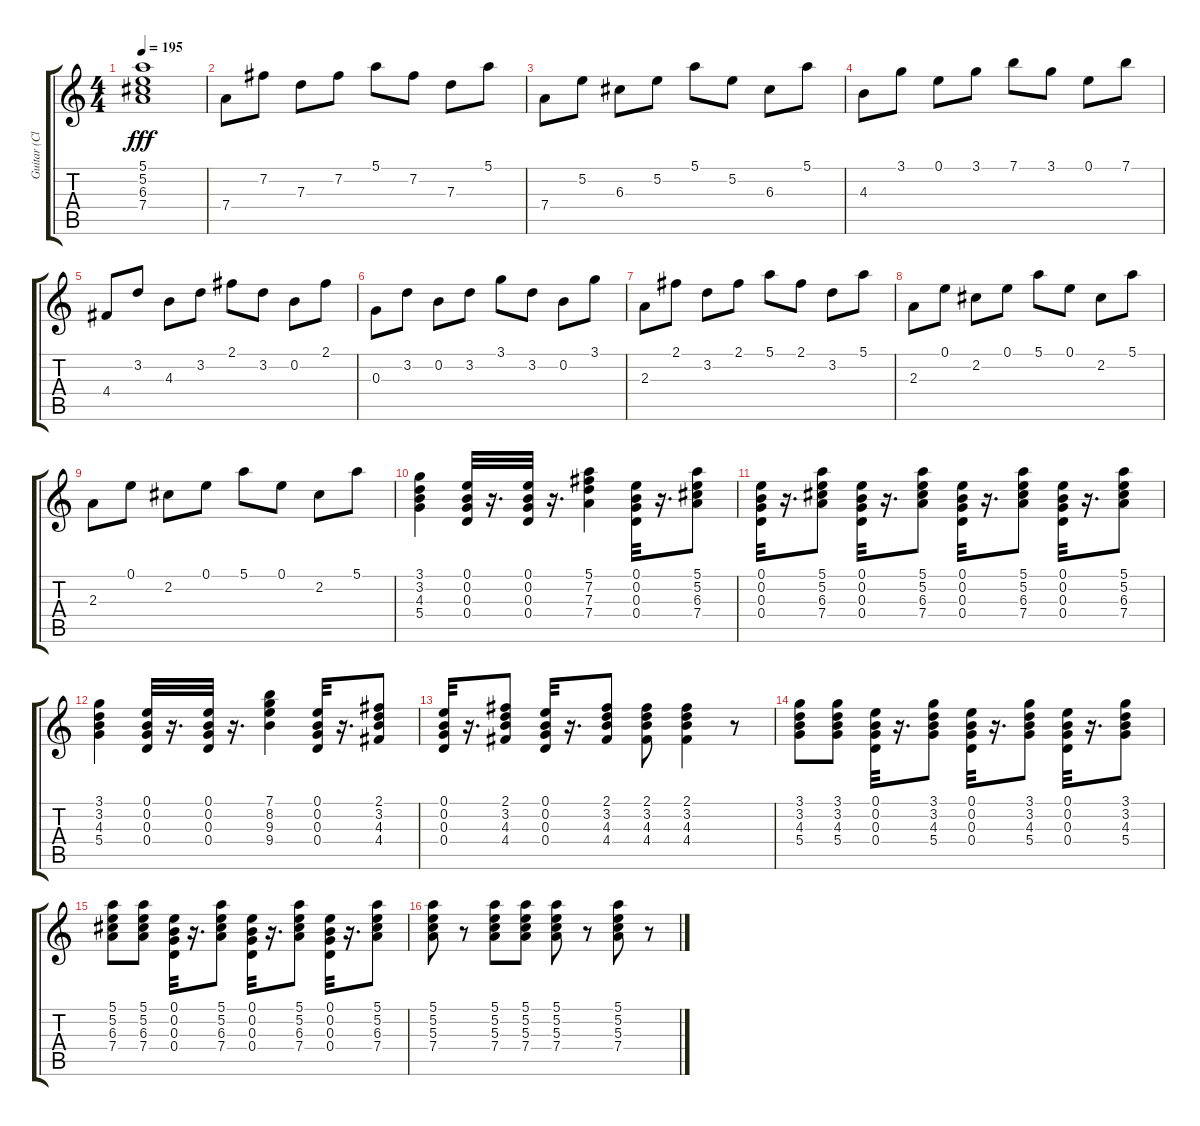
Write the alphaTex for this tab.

\track ("Guitar (Clean)" "Guitar (Cl") {instrument electricguitarclean}
\staff {score tabs}
\tuning (E4 B3 G3 D3 A2 E2) {hide}
\ts (4 4)
\tempo 195
\clef g2
\ks c
(5.1 5.2 6.3 7.4).1{dy fff} |
7.4.8 7.2.8 7.3.8 7.2.8 5.1.8 7.2.8 7.3.8 5.1.8 |
7.4.8 5.2.8 6.3.8 5.2.8 5.1.8 5.2.8 6.3.8 5.1.8 |
4.3.8 3.1.8 0.1.8 3.1.8 7.1.8 3.1.8 0.1.8 7.1.8 |
4.4.8 3.2.8 4.3.8 3.2.8 2.1.8 3.2.8 0.2.8 2.1.8 |
0.3.8 3.2.8 0.2.8 3.2.8 3.1.8 3.2.8 0.2.8 3.1.8 |
2.3.8 2.1.8 3.2.8 2.1.8 5.1.8 2.1.8 3.2.8 5.1.8 |
2.3.8 0.1.8 2.2.8 0.1.8 5.1.8 0.1.8 2.2.8 5.1.8 |
2.3.8 0.1.8 2.2.8 0.1.8 5.1.8 0.1.8 2.2.8 5.1.8 |
(3.1 3.2 4.3 5.4).4 (0.1 0.2 0.3 0.4).32 r.16{d} (0.1 0.2 0.3 0.4).32 r.16{d} (5.1 7.2 7.3 7.4).4 (0.1 0.2 0.3 0.4).32 r.16{d} (5.1 5.2 6.3 7.4).8 |
(0.1 0.2 0.3 0.4).32 r.16{d} (5.1 5.2 6.3 7.4).8 (0.1 0.2 0.3 0.4).32 r.16{d} (5.1 5.2 6.3 7.4).8 (0.1 0.2 0.3 0.4).32 r.16{d} (5.1 5.2 6.3 7.4).8 (0.1 0.2 0.3 0.4).32 r.16{d} (5.1 5.2 6.3 7.4).8 |
(3.1 3.2 4.3 5.4).4 (0.1 0.2 0.3 0.4).32 r.16{d} (0.1 0.2 0.3 0.4).32 r.16{d} (7.1 8.2 9.3 9.4).4 (0.1 0.2 0.3 0.4).32 r.16{d} (2.1 3.2 4.3 4.4).8 |
(0.1 0.2 0.3 0.4).32 r.16{d} (2.1 3.2 4.3 4.4).8 (0.1 0.2 0.3 0.4).32 r.16{d} (2.1 3.2 4.3 4.4).8 (2.1 3.2 4.3 4.4).8 (2.1 3.2 4.3 4.4).4 r.8 |
(3.1 3.2 4.3 5.4).8 (3.1 3.2 4.3 5.4).8 (0.1 0.2 0.3 0.4).32 r.16{d} (3.1 3.2 4.3 5.4).8 (0.1 0.2 0.3 0.4).32 r.16{d} (3.1 3.2 4.3 5.4).8 (0.1 0.2 0.3 0.4).32 r.16{d} (3.1 3.2 4.3 5.4).8 |
(5.1 5.2 6.3 7.4).8 (5.1 5.2 6.3 7.4).8 (0.1 0.2 0.3 0.4).32 r.16{d} (5.1 5.2 6.3 7.4).8 (0.1 0.2 0.3 0.4).32 r.16{d} (5.1 5.2 6.3 7.4).8 (0.1 0.2 0.3 0.4).32 r.16{d} (5.1 5.2 6.3 7.4).8 |
(5.1 5.2 5.3 7.4).8 r.8 (5.1 5.2 5.3 7.4).8 (5.1 5.2 5.3 7.4).8 (5.1 5.2 5.3 7.4).8 r.8 (5.1 5.2 5.3 7.4).8 r.8
